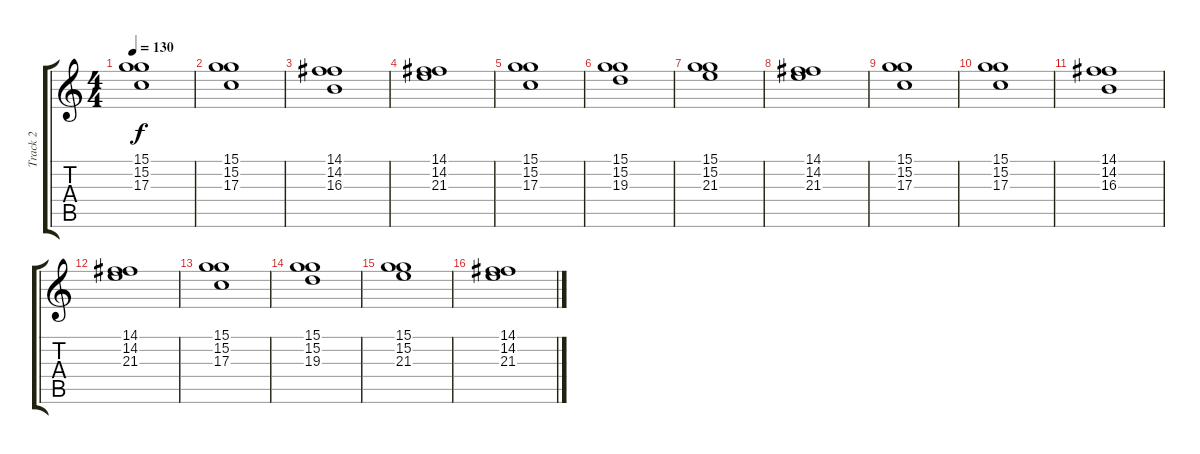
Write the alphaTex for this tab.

\track ("Track 2" "Track 2") {instrument stringensemble2}
\staff {score tabs}
\tuning (E4 E4 G3 D3 A2 E2) {hide}
\ts (4 4)
\tempo 130
\clef g2
\ks c
(15.1 15.2 17.3).1{dy f} |
(15.1 15.2 17.3).1 |
(14.1 14.2 16.3).1 |
(14.1 14.2 21.3).1 |
(15.1 15.2 17.3).1 |
(15.1 15.2 19.3).1 |
(15.1 15.2 21.3).1 |
(14.1 14.2 21.3).1 |
(15.1 15.2 17.3).1 |
(15.1 15.2 17.3).1 |
(14.1 14.2 16.3).1 |
(14.1 14.2 21.3).1 |
(15.1 15.2 17.3).1 |
(15.1 15.2 19.3).1 |
(15.1 15.2 21.3).1 |
(14.1 14.2 21.3).1
